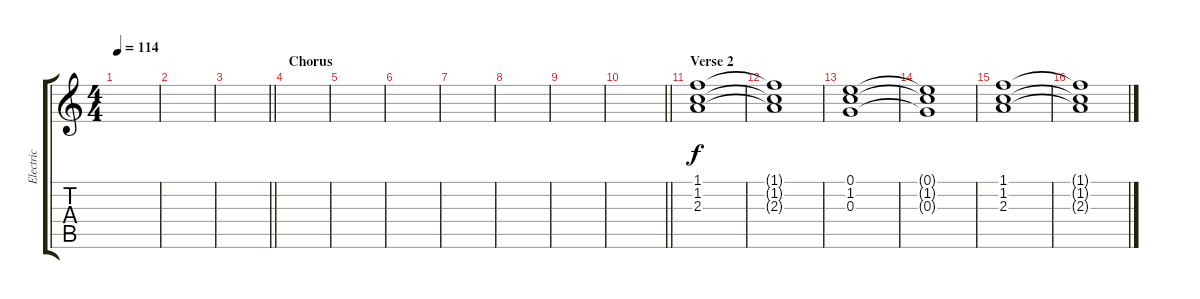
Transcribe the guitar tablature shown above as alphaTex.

\track ("Electric" "Electric") {instrument overdrivenguitar}
\staff {score tabs}
\tuning (E4 B3 G3 D3 A2 E2) {hide}
\ts (4 4)
\tempo 114
\clef g2
\ks c
|
|
\barLineRight lightlight
|
\section ("" "Chorus")
|
|
|
|
|
|
\barLineRight lightlight
|
\section ("" "Verse 2")
(1.1 1.2 2.3).1 |
(1.1{t} 1.2{t} 2.3{t}).1 |
(0.1 1.2 0.3).1 |
(0.1{t} 1.2{t} 0.3{t}).1 |
(1.1 1.2 2.3).1 |
(1.1{t} 1.2{t} 2.3{t}).1
